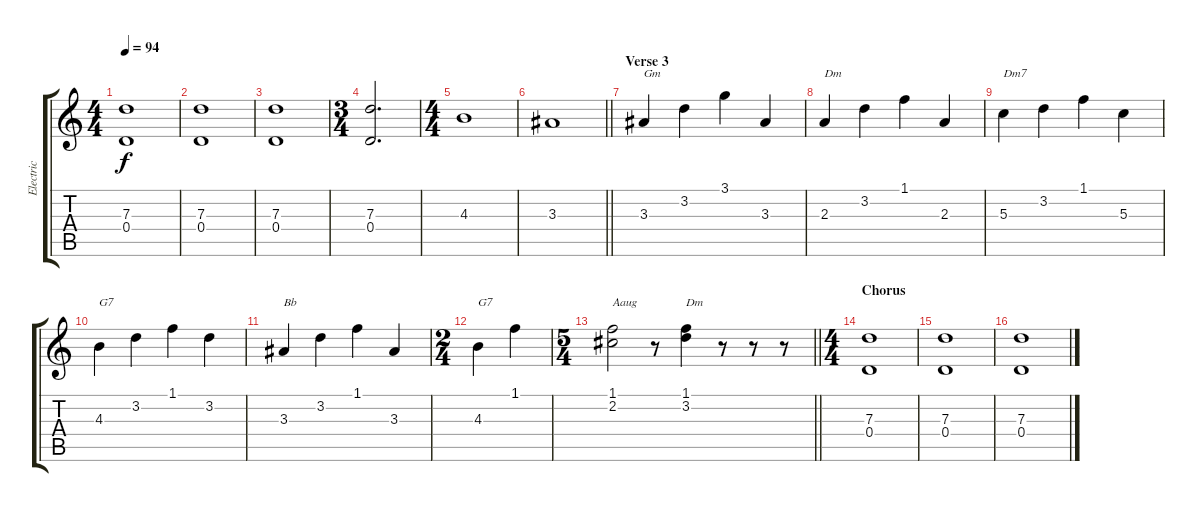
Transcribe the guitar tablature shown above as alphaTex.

\track ("Electric" "Electric") {instrument overdrivenguitar}
\staff {score tabs}
\tuning (E4 B3 G3 D3 A2 E2) {hide}
\ts (4 4)
\tempo 94
\clef g2
\ks c
(7.3 0.4).1{dy f} |
(7.3 0.4).1 |
(7.3 0.4).1 |
\ts (3 4)
(7.3 0.4).2{d} |
\ts (4 4)
4.3.1 |
\barLineRight lightlight
3.3.1 |
\section ("" "Verse 3")
3.3.4{txt "Gm"} 3.2.4 3.1.4 3.3.4 |
2.3.4{txt "Dm"} 3.2.4 1.1.4 2.3.4 |
5.3.4{txt "Dm7"} 3.2.4 1.1.4 5.3.4 |
4.3.4{txt "G7"} 3.2.4 1.1.4 3.2.4 |
3.3.4{txt "Bb"} 3.2.4 1.1.4 3.3.4 |
\ts (2 4)
4.3.4{txt "G7"} 1.1.4 |
\ts (5 4)
\barLineRight lightlight
(1.1 2.2).2{txt "Aaug"} r.8 (1.1 3.2).4{txt "Dm"} r.8 r.8 r.8 |
\ts (4 4)
\section ("" "Chorus")
(7.3 0.4).1 |
(7.3 0.4).1 |
(7.3 0.4).1
